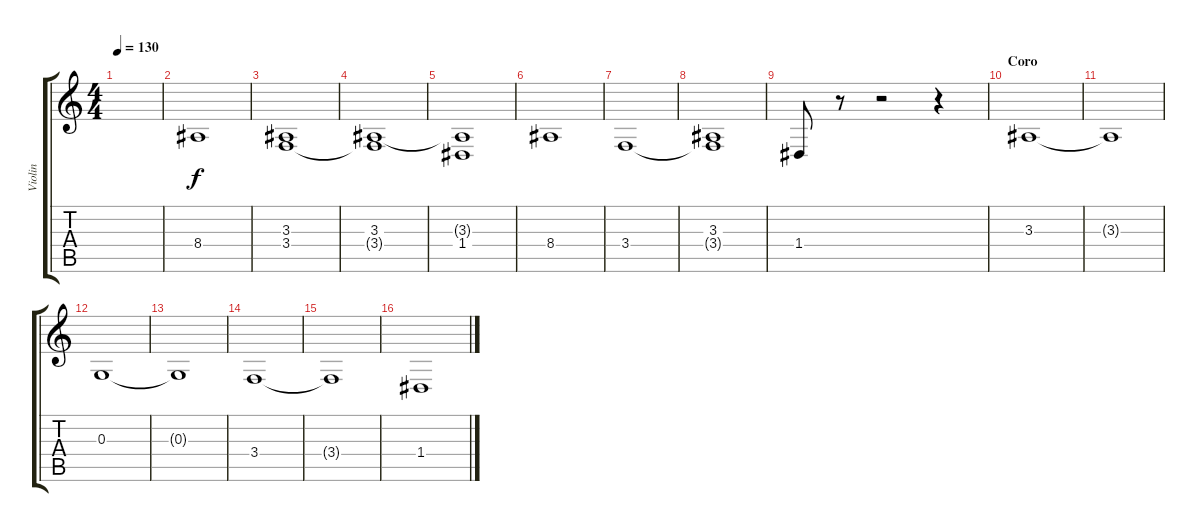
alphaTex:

\track ("Violin" "Violin") {instrument violin}
\staff {score tabs}
\tuning (E4 B3 G3 D3 A2 E2) {hide}
\ts (4 4)
\tempo 130
\clef g2
\ks c
|
8.4.1 |
(3.3{t} 3.4).1 |
(3.3 3.4{t}).1 |
(3.3{t} 1.4).1 |
8.4.1 |
3.4.1 |
(3.3 3.4{t}).1 |
1.4.8 r.8 r.2 r.4 |
\section ("" "Coro")
3.3.1 |
3.3{t}.1 |
0.3.1 |
0.3{t}.1 |
3.4.1 |
3.4{t}.1 |
1.4.1
